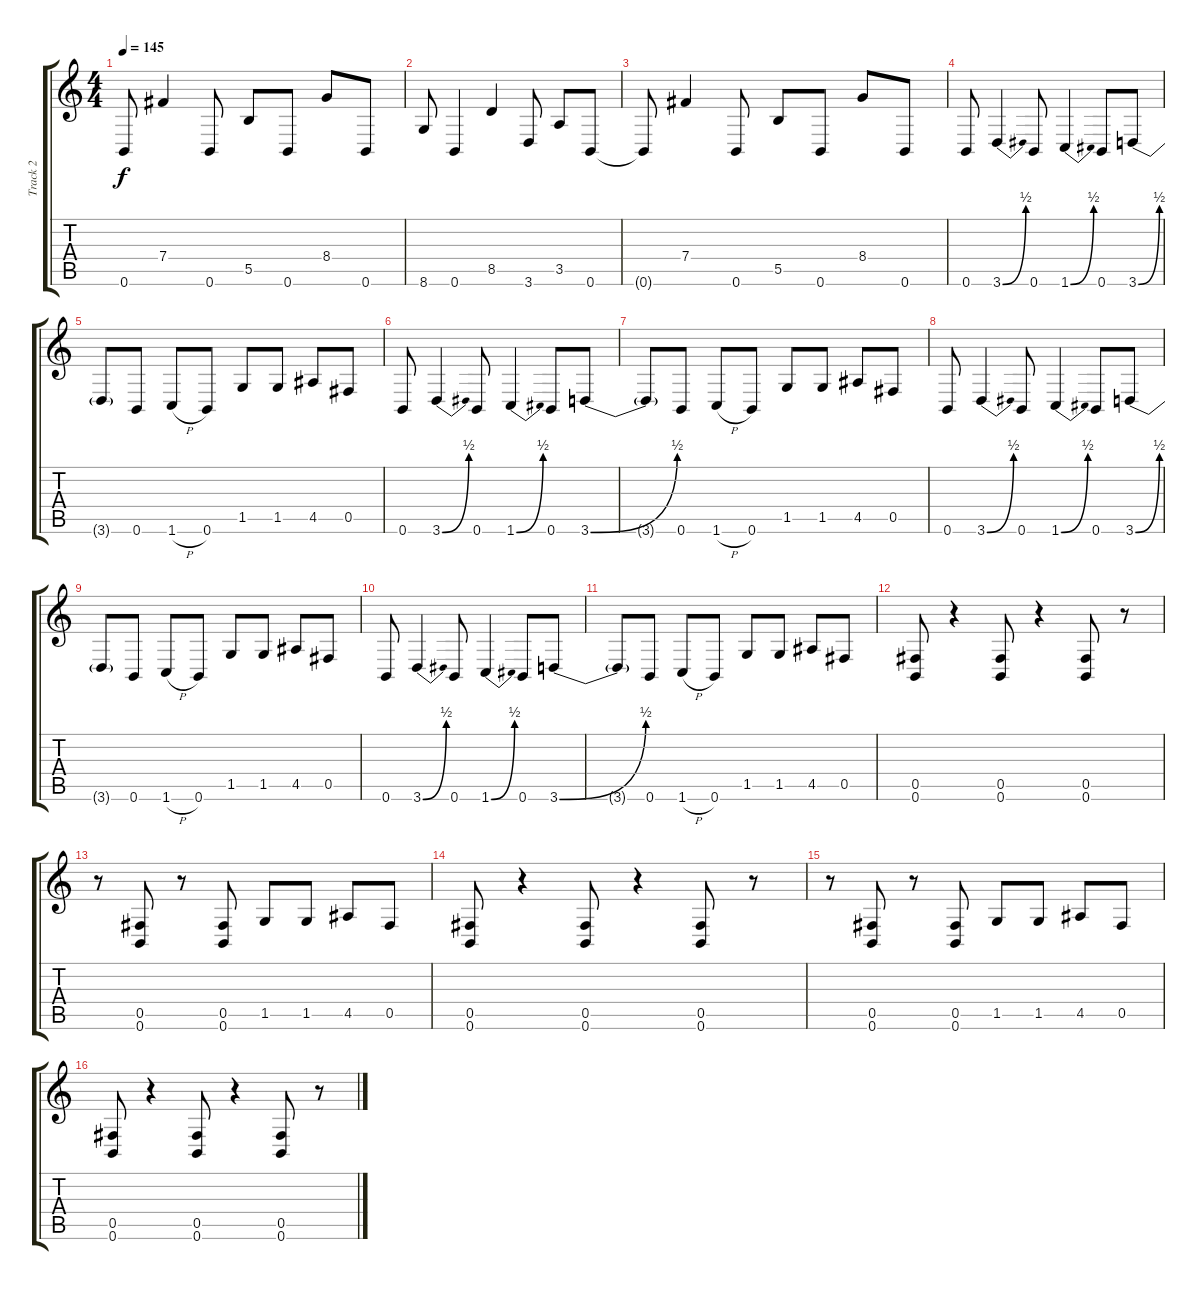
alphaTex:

\track ("Track 2" "Track 2") {instrument distortionguitar}
\staff {score tabs}
\tuning (Db4 Ab3 E3 B2 Gb2 B1) {hide}
\ts (4 4)
\tempo 145
\clef g2
\ks c
0.6{t}.8{dy f} 7.4.4 0.6.8 5.5.8 0.6.8 8.4.8 0.6.8 |
8.6.8 0.6.4 8.5.4 3.6.8 3.5.8 0.6.8 |
0.6{t}.8 7.4.4 0.6.8 5.5.8 0.6.8 8.4.8 0.6.8 |
0.6.8 3.6{be (bend 0 0 60 2)}.4 0.6.8 1.6{be (bend 0 0 60 2)}.4 0.6.8 3.6{be (bend 0 0 60 2)}.8 |
3.6{t}.8 0.6.8 1.6{h}.8 0.6.8 1.5.8 1.5.8 4.5.8 0.5.8 |
0.6.8 3.6{be (bend 0 0 60 2)}.4 0.6.8 1.6{be (bend 0 0 60 2)}.4 0.6.8 3.6{be (bend 0 0 60 2)}.8 |
3.6{t}.8 0.6.8 1.6{h}.8 0.6.8 1.5.8 1.5.8 4.5.8 0.5.8 |
0.6.8 3.6{be (bend 0 0 60 2)}.4 0.6.8 1.6{be (bend 0 0 60 2)}.4 0.6.8 3.6{be (bend 0 0 60 2)}.8 |
3.6{t}.8 0.6.8 1.6{h}.8 0.6.8 1.5.8 1.5.8 4.5.8 0.5.8 |
0.6.8 3.6{be (bend 0 0 60 2)}.4 0.6.8 1.6{be (bend 0 0 60 2)}.4 0.6.8 3.6{be (bend 0 0 60 2)}.8 |
3.6{t}.8 0.6.8 1.6{h}.8 0.6.8 1.5.8 1.5.8 4.5.8 0.5.8 |
(0.5 0.6).8 r.4 (0.5 0.6).8 r.4 (0.5 0.6).8 r.8 |
r.8 (0.5 0.6).8 r.8 (0.5 0.6).8 1.5.8 1.5.8 4.5.8 0.5.8 |
(0.5 0.6).8 r.4 (0.5 0.6).8 r.4 (0.5 0.6).8 r.8 |
r.8 (0.5 0.6).8 r.8 (0.5 0.6).8 1.5.8 1.5.8 4.5.8 0.5.8 |
(0.5 0.6).8 r.4 (0.5 0.6).8 r.4 (0.5 0.6).8 r.8
